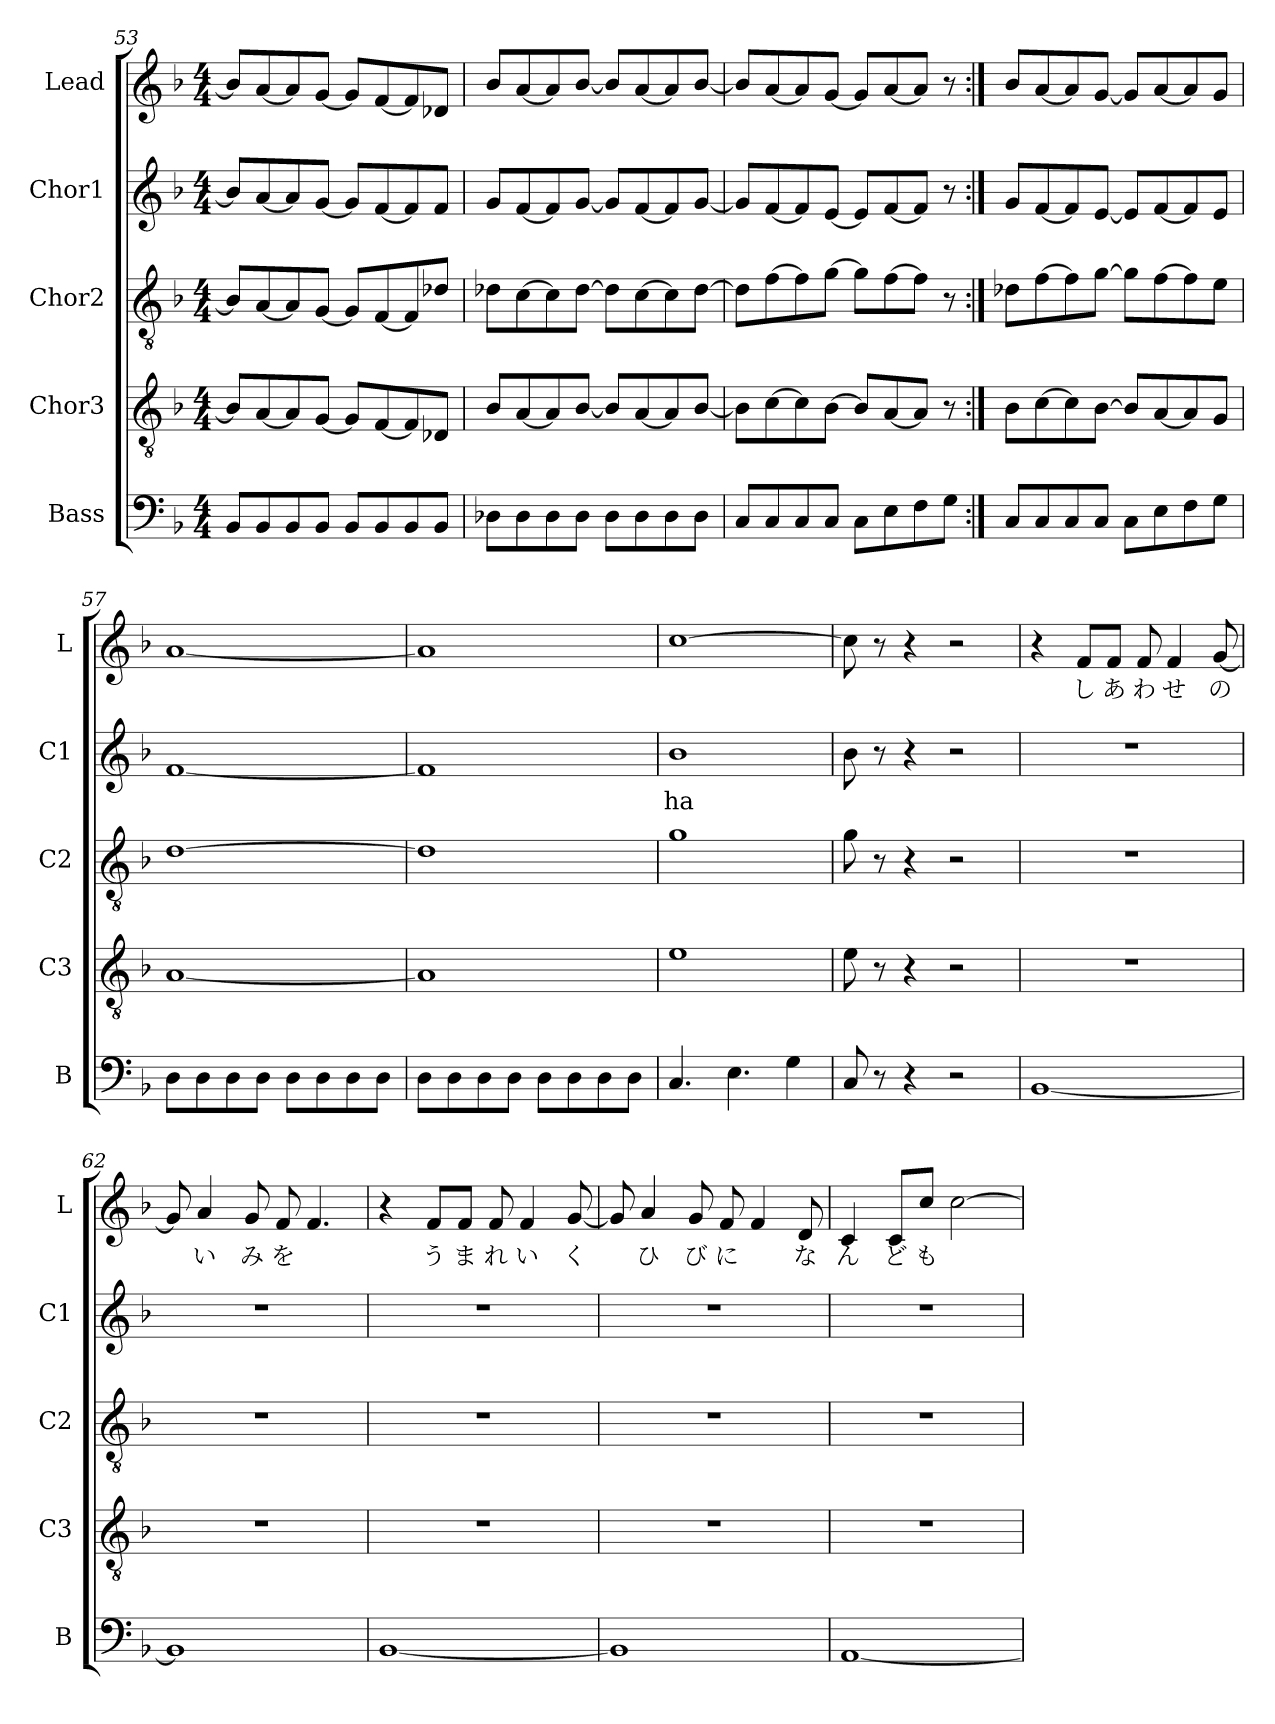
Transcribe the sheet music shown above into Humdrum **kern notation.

**kern	**kern	**kern	**kern	**text	**kern	**text
*part5	*part4	*part3	*part2	*part2	*part1	*part1
*staff5	*staff4	*staff3	*staff2	*staff2	*staff1	*staff1
*I"Bass	*I"Chor3	*I"Chor2	*I"Chor1	*	*I"Lead	*
*I'B	*I'C3	*I'C2	*I'C1	*	*I'L	*
*clefF4	*clefGv2	*clefGv2	*clefG2	*	*clefG2	*
*k[b-]	*k[b-]	*k[b-]	*k[b-]	*	*k[b-]	*
*M4/4	*M4/4	*M4/4	*M4/4	*	*M4/4	*
=53	=53	=53	=53	=53	=53	=53
8BB-L	8B-L]	8B-L]	8b-L]	.	8b-L]	.
8BB-	[8A	[8A	[8a	.	[8a	.
8BB-	8A]	8A]	8a]	.	8a]	.
8BB-J	[8GJ	[8GJ	[8gJ	.	[8gJ	.
8BB-L	8GL]	8GL]	8gL]	.	8gL]	.
8BB-	[8F	[8F	[8f	.	[8f	.
8BB-	8F]	8F]	8f]	.	8f]	.
8BB-J	8D-XJ	8d-XJ	8fJ	.	8d-XJ	.
=54	=54	=54	=54	=54	=54	=54
8D-XL	8B-L	8d-XL	8gL	.	8b-L	.
8D-	[8A	[8c	[8f	.	[8a	.
8D-	8A]	8c]	8f]	.	8a]	.
8D-J	[8B-J	[8d-J	[8gJ	.	[8b-J	.
8D-L	8B-L]	8d-L]	8gL]	.	8b-L]	.
8D-	[8A	[8c	[8f	.	[8a	.
8D-	8A]	8c]	8f]	.	8a]	.
8D-J	[8B-J	[8d-J	[8gJ	.	[8b-J	.
=55	=55	=55	=55	=55	=55	=55
8CL	8B-L]	8d-L]	8gL]	.	8b-L]	.
8C	[8c	[8f	[8f	.	[8a	.
8C	8c]	8f]	8f]	.	8a]	.
8CJ	[8B-J	[8gJ	[8eJ	.	[8gJ	.
8CL	8B-L]	8gL]	8eL]	.	8gL]	.
8E	[8A	[8f	[8f	.	[8a	.
8F	8AJ]	8fJ]	8fJ]	.	8aJ]	.
8GJ	8r	8r	8r	.	8r	.
=56:|!	=56:|!	=56:|!	=56:|!	=56:|!	=56:|!	=56:|!
8CL	8B-L	8d-XL	8gL	.	8b-L	.
8C	[8c	[8f	[8f	.	[8a	.
8C	8c]	8f]	8f]	.	8a]	.
8CJ	[8B-J	[8gJ	[8eJ	.	[8gJ	.
8CL	8B-L]	8gL]	8eL]	.	8gL]	.
8E	[8A	[8f	[8f	.	[8a	.
8F	8A]	8f]	8f]	.	8a]	.
8GJ	8GJ	8eJ	8eJ	.	8gJ	.
=57	=57	=57	=57	=57	=57	=57
8DL	[1A	[1d	[1f	.	[1a	.
8D	.	.	.	.	.	.
8D	.	.	.	.	.	.
8DJ	.	.	.	.	.	.
8DL	.	.	.	.	.	.
8D	.	.	.	.	.	.
8D	.	.	.	.	.	.
8DJ	.	.	.	.	.	.
=58	=58	=58	=58	=58	=58	=58
8DL	1A]	1d]	1f]	.	1a]	.
8D	.	.	.	.	.	.
8D	.	.	.	.	.	.
8DJ	.	.	.	.	.	.
8DL	.	.	.	.	.	.
8D	.	.	.	.	.	.
8D	.	.	.	.	.	.
8DJ	.	.	.	.	.	.
=59	=59	=59	=59	=59	=59	=59
4.C	1e	1g	1b-	ha	[1cc	.
4.E	.	.	.	.	.	.
4G	.	.	.	.	.	.
=60	=60	=60	=60	=60	=60	=60
8C	8e	8g	8b-	.	8cc]	.
8r	8r	8r	8r	.	8r	.
4r	4r	4r	4r	.	4r	.
2r	2r	2r	2r	.	2r	.
=61	=61	=61	=61	=61	=61	=61
[1BB-	1r	1r	1r	.	4r	.
.	.	.	.	.	8fL	し
.	.	.	.	.	8fJ	あ
.	.	.	.	.	8f	わ
.	.	.	.	.	4f	せ
.	.	.	.	.	[8g	の
=62	=62	=62	=62	=62	=62	=62
1BB-]	1r	1r	1r	.	8g]	.
.	.	.	.	.	4a	い
.	.	.	.	.	8g	み
.	.	.	.	.	8f	を
.	.	.	.	.	4.f	.
=63	=63	=63	=63	=63	=63	=63
[1BB-	1r	1r	1r	.	4r	.
.	.	.	.	.	8fL	う
.	.	.	.	.	8fJ	ま
.	.	.	.	.	8f	れ
.	.	.	.	.	4f	い
.	.	.	.	.	[8g	く
=64	=64	=64	=64	=64	=64	=64
1BB-]	1r	1r	1r	.	8g]	.
.	.	.	.	.	4a	ひ
.	.	.	.	.	8g	び
.	.	.	.	.	8f	に
.	.	.	.	.	4f	.
.	.	.	.	.	8d	な
=65	=65	=65	=65	=65	=65	=65
[1AA	1r	1r	1r	.	4c	ん
.	.	.	.	.	8cL	ど
.	.	.	.	.	8ccJ	も
.	.	.	.	.	[2cc	.
=	=	=	=	=	=	=
*-	*-	*-	*-	*-	*-	*-
